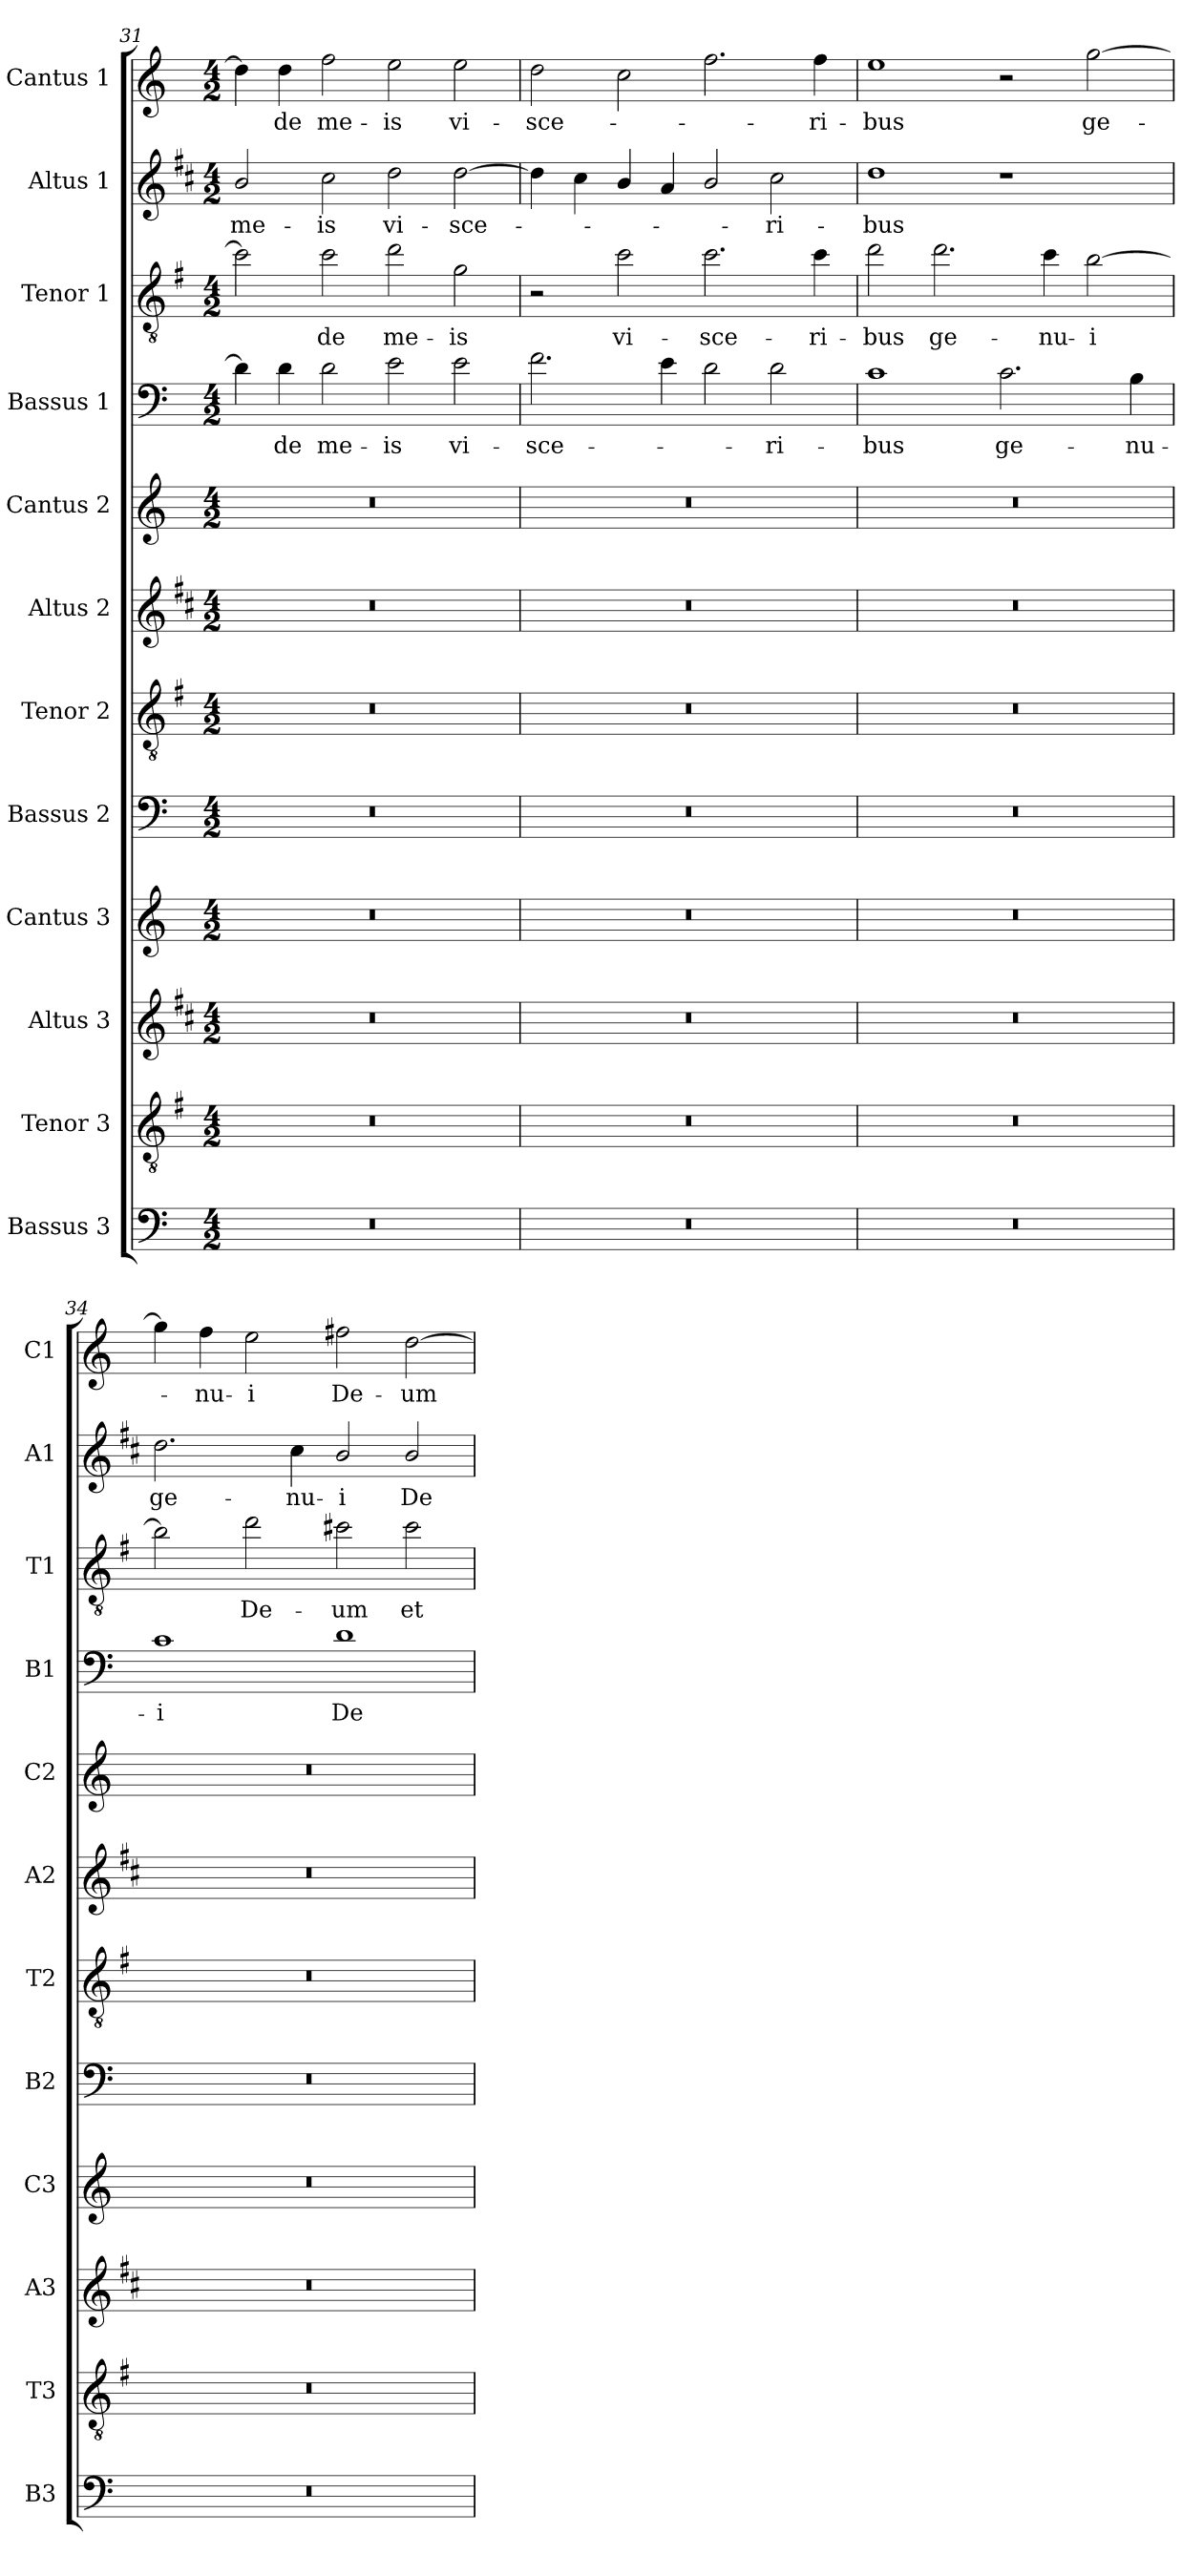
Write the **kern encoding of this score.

**kern	**kern	**kern	**kern	**kern	**kern	**kern	**kern	**kern	**text	**kern	**text	**kern	**text	**kern	**text
*part12	*part11	*part10	*part9	*part8	*part7	*part6	*part5	*part4	*part4	*part3	*part3	*part2	*part2	*part1	*part1
*staff12	*staff11	*staff10	*staff9	*staff8	*staff7	*staff6	*staff5	*staff4	*staff4	*staff3	*staff3	*staff2	*staff2	*staff1	*staff1
*I"Bassus 3	*I"Tenor 3	*I"Altus 3	*I"Cantus 3	*I"Bassus 2	*I"Tenor 2	*I"Altus 2	*I"Cantus 2	*I"Bassus 1	*	*I"Tenor 1	*	*I"Altus 1	*	*I"Cantus 1	*
*I'B3	*I'T3	*I'A3	*I'C3	*I'B2	*I'T2	*I'A2	*I'C2	*I'B1	*	*I'T1	*	*I'A1	*	*I'C1	*
!!LO:PB:g=z
*clefF4	*clefGv2	*clefG2	*clefG2	*clefF4	*clefGv2	*clefG2	*clefG2	*clefF4	*	*clefGv2	*	*clefG2	*	*clefG2	*
*	*ITrd4c7	*ITrd1c2	*	*	*ITrd4c7	*ITrd1c2	*	*	*	*ITrd4c7	*	*ITrd1c2	*	*	*
*k[]	*k[]	*k[]	*k[]	*k[]	*k[]	*k[]	*k[]	*k[]	*	*k[]	*	*k[]	*	*k[]	*
*C:	*C:	*C:	*C:	*C:	*C:	*C:	*C:	*C:	*	*C:	*	*C:	*	*C:	*
*M4/2	*M4/2	*M4/2	*M4/2	*M4/2	*M4/2	*M4/2	*M4/2	*M4/2	*	*M4/2	*	*M4/2	*	*M4/2	*
=31	=31	=31	=31	=31	=31	=31	=31	=31	=31	=31	=31	=31	=31	=31	=31
!	!	!	!	!	!	!	!	!	!	!	!	!	!LO:LY:b	!	!
0r	0r	0r	0r	0r	0r	0r	0r	4d\]	.	2f\]	.	2a/	me-	4dd\]	.
!	!	!	!	!	!	!	!	!	!LO:LY:b	!	!	!	!	!	!LO:LY:b
.	.	.	.	.	.	.	.	4d\	de	.	.	.	.	4dd\	de
!	!	!	!	!	!	!	!	!	!LO:LY:b	!	!LO:LY:b	!	!LO:LY:b	!	!LO:LY:b
.	.	.	.	.	.	.	.	2d\	me-	2f\	de	2b\	-is	2ff\	me-
!	!	!	!	!	!	!	!	!	!LO:LY:b	!	!LO:LY:b	!	!LO:LY:b	!	!LO:LY:b
.	.	.	.	.	.	.	.	2e\	-is	2g\	me-	2cc\	vi-	2ee\	-is
!	!	!	!	!	!	!	!	!	!LO:LY:b	!	!LO:LY:b	!	!LO:LY:b	!	!LO:LY:b
.	.	.	.	.	.	.	.	2e\	vi-	2c\	-is	[2cc\	-sce-	2ee\	vi-
=32	=32	=32	=32	=32	=32	=32	=32	=32	=32	=32	=32	=32	=32	=32	=32
!	!	!	!	!	!	!	!	!	!LO:LY:b	!	!	!	!	!	!LO:LY:b
0r	0r	0r	0r	0r	0r	0r	0r	2.f\	-sce-	2r	.	4cc\]	.	2dd\	-sce-
.	.	.	.	.	.	.	.	.	.	.	.	4b\	.	.	.
!	!	!	!	!	!	!	!	!	!	!	!LO:LY:b	!	!	!	!
.	.	.	.	.	.	.	.	.	.	2f\	vi-	4a/	.	2cc\	.
.	.	.	.	.	.	.	.	4e\	.	.	.	4g/	.	.	.
!	!	!	!	!	!	!	!	!	!	!	!LO:LY:b	!	!	!	!
.	.	.	.	.	.	.	.	2d\	.	2.f\	-sce-	2a/	.	2.ff\	.
!	!	!	!	!	!	!	!	!	!LO:LY:b	!	!	!	!LO:LY:b	!	!
.	.	.	.	.	.	.	.	2d\	-ri-	.	.	2b\	-ri-	.	.
!	!	!	!	!	!	!	!	!	!	!	!LO:LY:b	!	!	!	!LO:LY:b
.	.	.	.	.	.	.	.	.	.	4f\	-ri-	.	.	4ff\	-ri-
=33	=33	=33	=33	=33	=33	=33	=33	=33	=33	=33	=33	=33	=33	=33	=33
!	!	!	!	!	!	!	!	!	!LO:LY:b	!	!LO:LY:b	!	!LO:LY:b	!	!LO:LY:b
0r	0r	0r	0r	0r	0r	0r	0r	1c	-bus	2g\	-bus	1cc	-bus	1ee	-bus
!	!	!	!	!	!	!	!	!	!	!	!LO:LY:b	!	!	!	!
.	.	.	.	.	.	.	.	.	.	2.g\	ge-	.	.	.	.
!	!	!	!	!	!	!	!	!	!LO:LY:b	!	!	!	!	!	!
.	.	.	.	.	.	.	.	2.c\	ge-	.	.	1r	.	2r	.
!	!	!	!	!	!	!	!	!	!	!	!LO:LY:b	!	!	!	!
.	.	.	.	.	.	.	.	.	.	4f\	-nu-	.	.	.	.
!	!	!	!	!	!	!	!	!	!	!	!LO:LY:b	!	!	!	!LO:LY:b
.	.	.	.	.	.	.	.	.	.	[2e\	-i	.	.	[2gg\	ge-
!	!	!	!	!	!	!	!	!	!LO:LY:b	!	!	!	!	!	!
.	.	.	.	.	.	.	.	4B\	-nu-	.	.	.	.	.	.
=34	=34	=34	=34	=34	=34	=34	=34	=34	=34	=34	=34	=34	=34	=34	=34
!	!	!	!	!	!	!	!	!	!LO:LY:b	!	!	!	!LO:LY:b	!	!
0r	0r	0r	0r	0r	0r	0r	0r	1c	-i	2e\]	.	2.cc\	ge-	4gg\]	.
!	!	!	!	!	!	!	!	!	!	!	!	!	!	!	!LO:LY:b
.	.	.	.	.	.	.	.	.	.	.	.	.	.	4ff\	-nu-
!	!	!	!	!	!	!	!	!	!	!	!LO:LY:b	!	!	!	!LO:LY:b
.	.	.	.	.	.	.	.	.	.	2g\	De-	.	.	2ee\	-i
!	!	!	!	!	!	!	!	!	!	!	!	!	!LO:LY:b	!	!
.	.	.	.	.	.	.	.	.	.	.	.	4b\	-nu-	.	.
!	!	!	!	!	!	!	!	!	!LO:LY:b	!	!LO:LY:b	!	!LO:LY:b	!	!LO:LY:b
.	.	.	.	.	.	.	.	1d	De-	2f#X\	-um	2a/	-i	2ff#X\	De-
!	!	!	!	!	!	!	!	!	!	!	!LO:LY:b	!	!LO:LY:b	!	!LO:LY:b
.	.	.	.	.	.	.	.	.	.	2f#\	et	2a/	De-	[2dd\	-um
=	=	=	=	=	=	=	=	=	=	=	=	=	=	=	=
*-	*-	*-	*-	*-	*-	*-	*-	*-	*-	*-	*-	*-	*-	*-	*-
